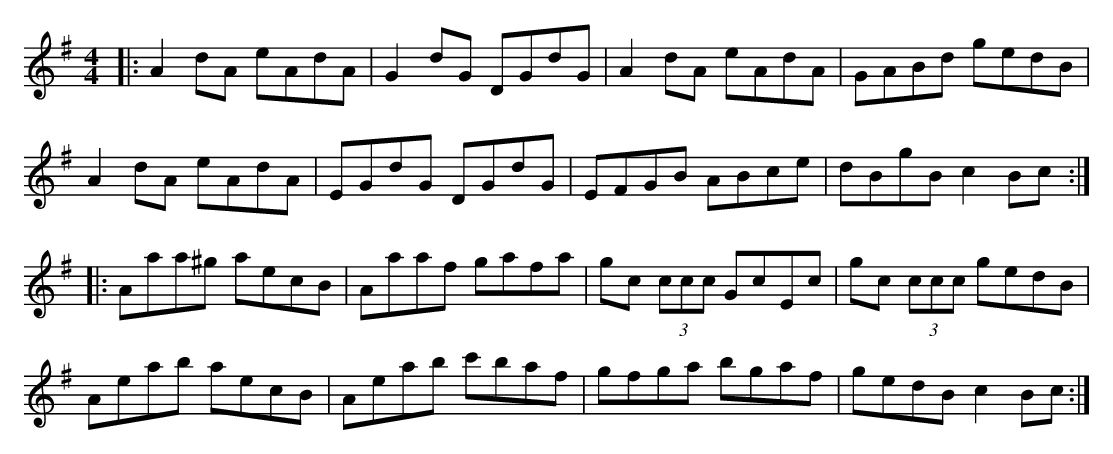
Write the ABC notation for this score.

X:1
M:4/4
K:Ador
|:A2dA eAdA|G2dG DGdG|A2dA eAdA|GABd gedB|
A2dA eAdA|EGdG DGdG|EFGB ABce|dBgB c2Bc:|
|:Aaa^g aecB|Aaaf gafa|gc (3ccc GcEc|gc (3ccc gedB|
Aeab aecB|Aeab c'baf|gfga bgaf|gedB c2Bc:|
